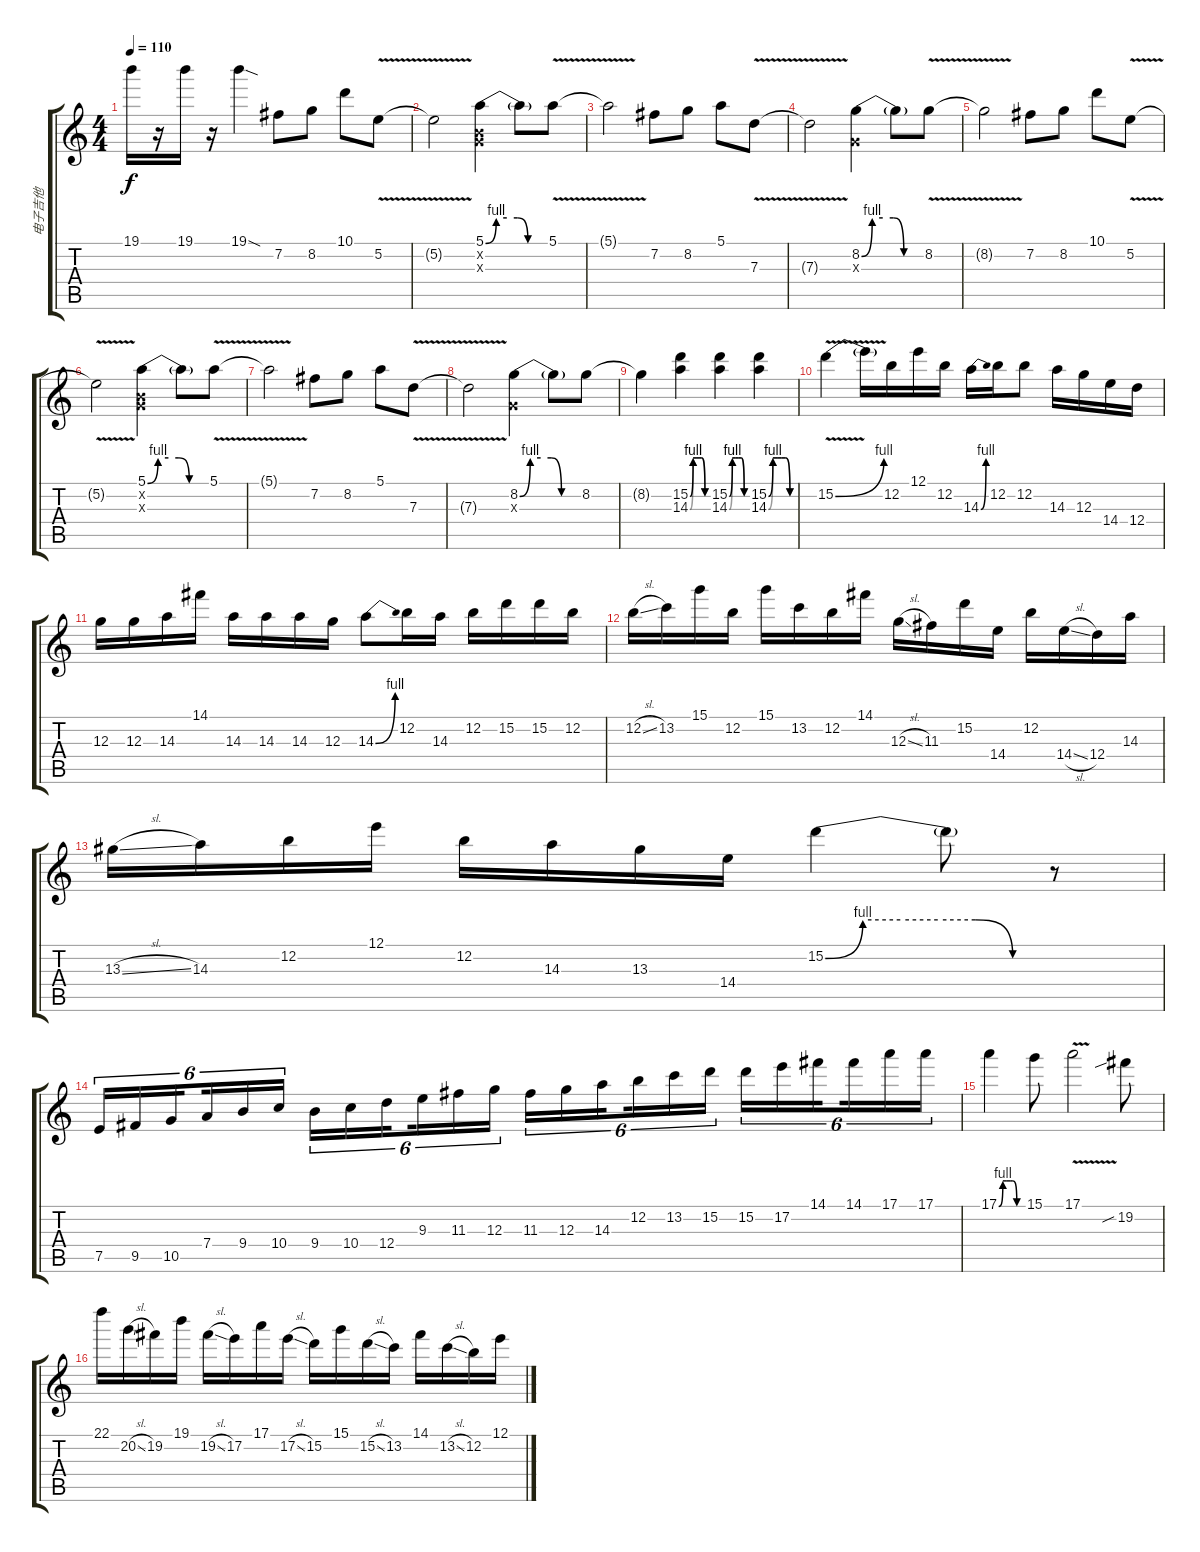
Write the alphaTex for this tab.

\track ("电子吉他" "电子吉他") {instrument overdrivenguitar}
\staff {score tabs}
\tuning (E4 B3 G3 D3 A2 E2) {hide}
\ts (4 4)
\tempo 110
\clef g2
\ks c
19.1.16{dy f} r.16 19.1.16 r.16 19.1{sod}.4 7.2.8 8.2.8 10.1.8 5.2{v}.8 |
5.2{t}.2 (5.1{be (custom 0 0 10 4 20 4 30 4 40 0 60 0)} 0.2{x} 0.3{x}).4 5.1{t}.8 5.1{v}.8 |
5.1{t}.2 7.2.8 8.2.8 5.1.8 7.3{v}.8 |
7.3{t}.2 (8.2{be (custom 0 0 10 4 20 4 30 4 40 0 60 0)} 0.3{x}).4 8.2{t}.8 8.2{v}.8 |
8.2{t}.2 7.2.8 8.2.8 10.1.8 5.2{v}.8 |
5.2{t}.2 (5.1{be (custom 0 0 10 4 20 4 30 4 40 0 60 0)} 0.2{x} 0.3{x}).4 5.1{t}.8 5.1{v}.8 |
5.1{t}.2 7.2.8 8.2.8 5.1.8 7.3{v}.8 |
7.3{t}.2 (8.2{be (custom 0 0 10 4 20 4 30 4 40 0 60 0)} 0.3{x}).4 8.2{t}.8 8.2.8 |
8.2{t}.4 (15.2{be (custom 0 0 10 4 20 4 30 4 39 4 50 0 60 0)} 14.3{be (custom 0 0 10 4 20 4 30 4 40 4 50 0 60 0)}).4 (15.2{be (custom 0 0 10 4 20 4 30 4 40 4 50 0 60 0)} 14.3{be (custom 0 0 10 4 20 4 30 4 40 4 50 0 60 0)}).4 (15.2{be (custom 0 0 10 4 20 4 30 4 40 4 50 0 60 0)} 14.3{be (custom 0 0 10 4 20 4 30 4 40 4 50 0 60 0)}).4 |
15.2{be (bend 0 0 60 4) v}.4 15.2{t}.16 12.2.16 12.1.16 12.2.16 14.3{be (bend 0 0 60 4)}.16 12.2.16 12.2.8 14.3.16 12.3.16 14.4.16 12.4.16 |
12.3.16 12.3.16 14.3.16 14.1.16 14.3.16 14.3.16 14.3.16 12.3.16 14.3{be (bend 0 0 60 4)}.8 12.2.16 14.3.16 12.2.16 15.2.16 15.2.16 12.2.16 |
12.2{sl}.16 13.2.16 15.1.16 12.2.16 15.1.16 13.2.16 12.2.16 14.1.16 12.3{sl}.16 11.3.16 15.2.16 14.4.16 12.2.16 14.4{sl}.16 12.4.16 14.3.16 |
13.3{sl}.16 14.3.16 12.2.16 12.1.16 12.2.16 14.3.16 13.3.16 14.4.16 15.2{be (custom 0 0 10 4 20 4 30 4 40 4 50 0 60 0)}.4 15.2{t}.8 r.8 |
7.5.16{tu (6 4)} 9.5.16{tu (6 4)} 10.5.16{tu (6 4) beam splitsecondary} 7.4.16{tu (6 4)} 9.4.16{tu (6 4)} 10.4.16{tu (6 4)} 9.4.16{tu (6 4)} 10.4.16{tu (6 4)} 12.4.16{tu (6 4) beam splitsecondary} 9.3.16{tu (6 4)} 11.3.16{tu (6 4)} 12.3.16{tu (6 4)} 11.3.16{tu (6 4)} 12.3.16{tu (6 4)} 14.3.16{tu (6 4) beam splitsecondary} 12.2.16{tu (6 4)} 13.2.16{tu (6 4)} 15.2.16{tu (6 4)} 15.2.16{tu (6 4)} 17.2.16{tu (6 4)} 14.1.16{tu (6 4) beam splitsecondary} 14.1.16{tu (6 4)} 17.1.16{tu (6 4)} 17.1.16{tu (6 4)} |
17.1{be (custom 0 0 10 4 20 4 30 4 35 4 45 0 60 0)}.4 15.1.8 17.1{v}.2 19.2{sib}.8 |
22.1.16 20.2{sl}.16 19.2.16 19.1.16 19.2{sl}.16 17.2.16 17.1.16 17.2{sl}.16 15.2.16 15.1.16 15.2{sl}.16 13.2.16 14.1.16 13.2{sl}.16 12.2.16 12.1.16
